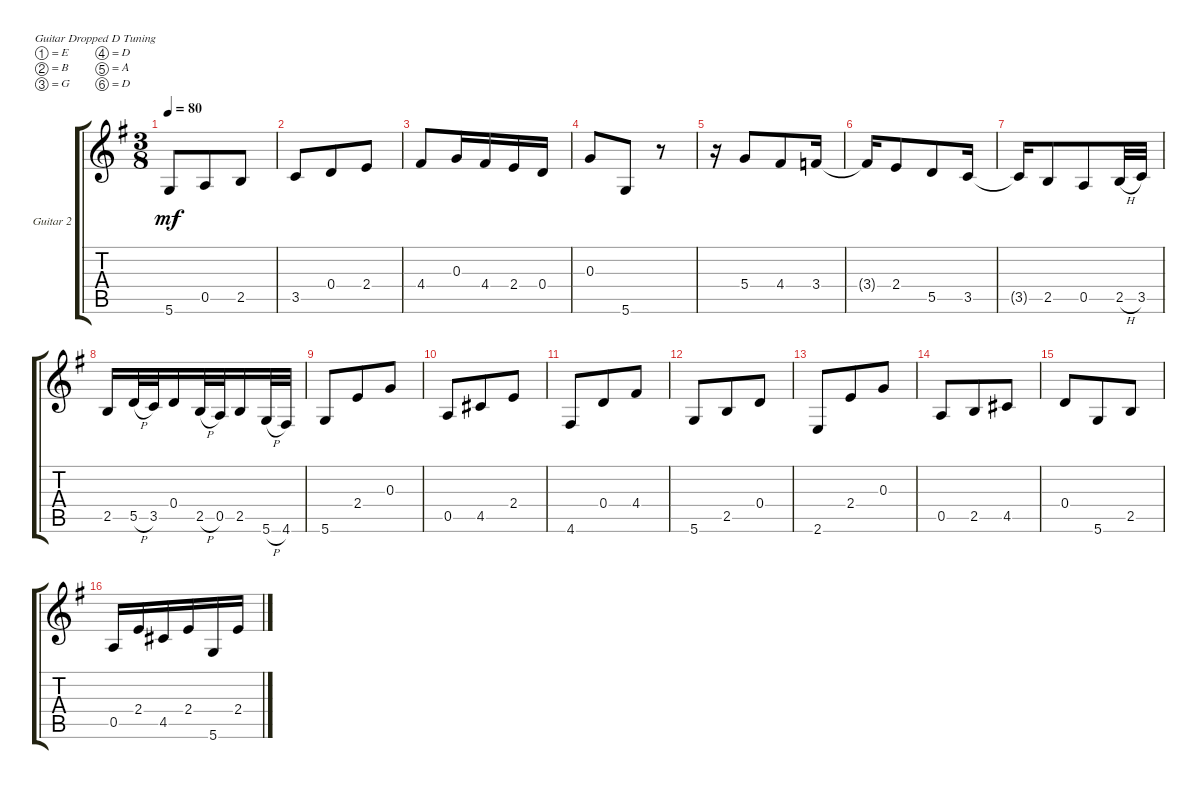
\bracketExtendMode groupsimilarinstruments
\firstSystemTrackNameOrientation horizontal
\otherSystemsTrackNameOrientation horizontal
\track ("Guitar 2" "Guitar 2") {instrument acousticguitarnylon}
\staff {score tabs}
\tuning (E4 B3 G3 D3 A2 D2)
\ts (3 8)
\tempo 80
\clef g2
\ks eminor
5.6.8{dy mf instrument acousticguitarnylon} 0.5.8 2.5.8 |
3.5.8 0.4.8 2.4.8 |
4.4.8 0.3.16 4.4.16 2.4.16 0.4.16 |
0.3.8 5.6.8 r.8 |
r.16 5.4.8 4.4.8 3.4.16 |
3.4{t}.16 2.4.8 5.5.8 3.5.16 |
3.5{t}.16 2.5.8 0.5.8 2.5{h}.32 3.5.32 |
2.5.16 5.5{h}.32 3.5.32 0.4.16 2.5{h}.32 0.5.32 2.5.16 5.6{h}.32 4.6.32 |
5.6.8 2.4.8 0.3.8 |
0.5.8 4.5.8 2.4.8 |
4.6.8 0.4.8 4.4.8 |
5.6.8 2.5.8 0.4.8 |
2.6.8 2.4.8 0.3.8 |
0.5.8 2.5.8 4.5.8 |
0.4.8 5.6.8 2.5.8 |
0.5.16 2.4.16 4.5.16 2.4.16 5.6.16 2.4.16
